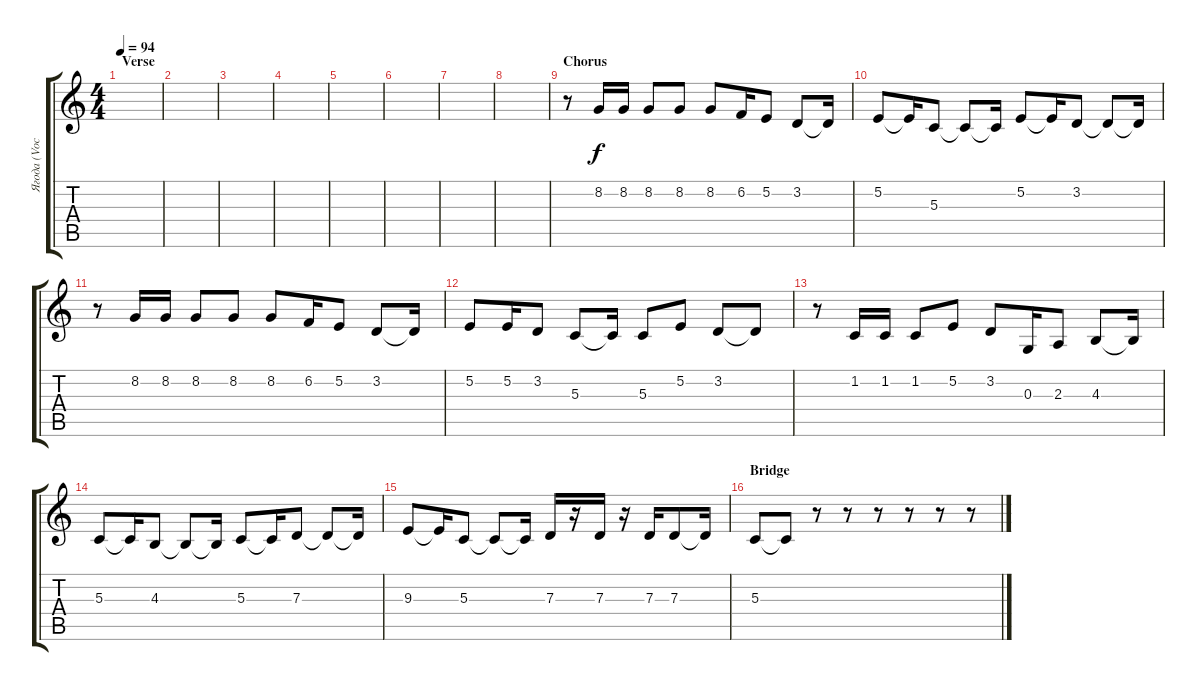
\track ("Ягода (Vocal 2)" "Ягода (Voc") {instrument lead6voice}
\staff {score tabs}
\tuning (E4 B3 G3 D3 A2 E2) {hide}
\ts (4 4)
\section ("" "Verse")
\tempo 94
\clef g2
\ks c
|
|
|
|
|
|
|
|
\section ("" "Chorus")
r.8 8.2.16 8.2.16 8.2.8 8.2.8 8.2.8 6.2.16 5.2.8 3.2.8 3.2{t}.16 |
5.2.8 5.2{t}.16 5.3.8 5.3{t}.8 5.3{t}.16 5.2.8 5.2{t}.16 3.2.8 3.2{t}.8 3.2{t}.16 |
r.8 8.2.16 8.2.16 8.2.8 8.2.8 8.2.8 6.2.16 5.2.8 3.2.8 3.2{t}.16 |
5.2.8 5.2.16 3.2.8 5.3.8 5.3{t}.16 5.3.8 5.2.8 3.2.8 3.2{t}.8 |
r.8 1.2.16 1.2.16 1.2.8 5.2.8 3.2.8 0.3.16 2.3.8 4.3.8 4.3{t}.16 |
5.3.8 5.3{t}.16 4.3.8 4.3{t}.8 4.3{t}.16 5.3.8 5.3{t}.16 7.3.8 7.3{t}.8 7.3{t}.16 |
9.3.8 9.3{t}.16 5.3.8 5.3{t}.8 5.3{t}.16 7.3.16 r.16 7.3.16 r.16 7.3.16 7.3.8 7.3{t}.16 |
\section ("" "Bridge")
5.3.8 5.3{t}.8 r.8 r.8 r.8 r.8 r.8 r.8
